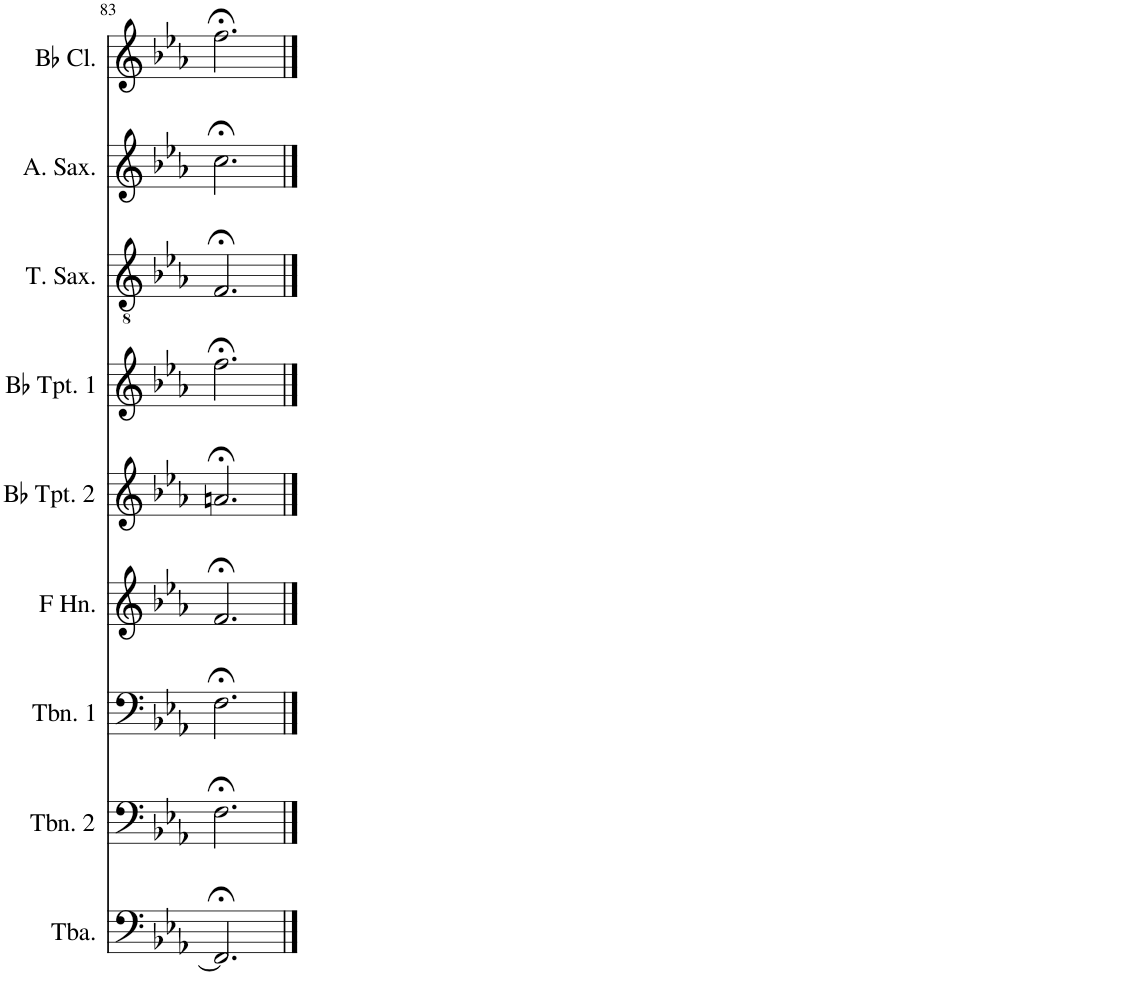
**kern	**kern	**kern	**kern	**kern	**kern	**kern	**kern	**kern
*part9	*part8	*part7	*part6	*part5	*part4	*part3	*part2	*part1
*staff9	*staff8	*staff7	*staff6	*staff5	*staff4	*staff3	*staff2	*staff1
*I"Tuba	*I"Trombone 2	*I"Trombone 1	*I"Horn in F	*I"Bb Tpt. 2	*I"Bb Tpt. 1	*I"Tenor Saxophone	*I"Alto Saxophone	*I"Bb Clarinet
*I'Tba.	*I'Tbn. 2	*I'Tbn. 1	*	*I'Bb Tpt. 2	*I'Bb Tpt. 1	*I'T. Sax.	*I'A. Sax.	*I'Bb Cl.
!!LO:PB:g=z
*clefF4	*clefF4	*clefF4	*clefG2	*clefG2	*clefG2	*clefGv2	*clefG2	*clefG2
*	*	*	*ITrd4c7	*ITrd1c2	*ITrd1c2	*ITrd8c14	*ITrd5c9	*ITrd1c2
*k[b-e-a-]	*k[b-e-a-]	*k[b-e-a-]	*k[b-e-a-]	*k[b-e-a-]	*k[b-e-a-]	*k[b-e-a-]	*k[b-e-a-]	*k[b-e-a-]
*M3/4	*M3/4	*M3/4	*M3/4	*M3/4	*M3/4	*M3/4	*M3/4	*M3/4
=83	=83	=83	=83	=83	=83	=83	=83	=83
2.FF;</]	2.F;<\	2.F;<\	2.f;</	2.an;</	2.ff;<\	2.F;</	2.cc;<\	2.ff;<\
==	==	==	==	==	==	==	==	==
*-	*-	*-	*-	*-	*-	*-	*-	*-
